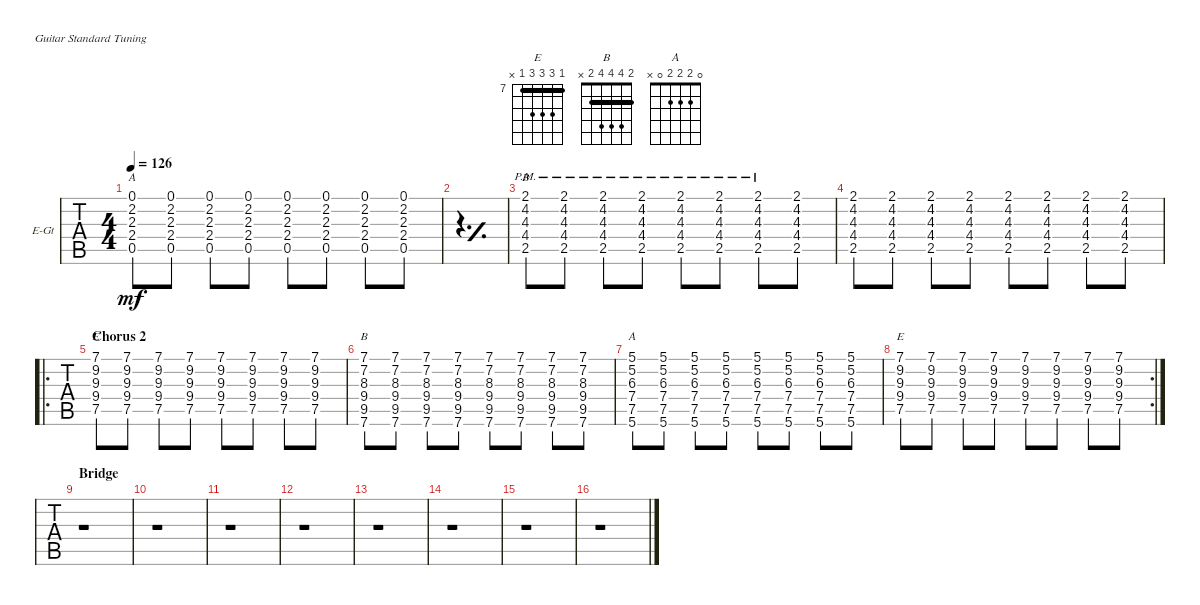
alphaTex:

\defaultSystemsLayout 4
\bracketExtendMode groupsimilarinstruments
\firstSystemTrackNameOrientation horizontal
\otherSystemsTrackNameOrientation horizontal
\track ("Guitar II" "E-Gt") {instrument distortionguitar}
\staff {tabs}
\tuning (E4 B3 G3 D3 A2 E2)
\chord ("E" 7 9 9 9 7 x) {firstfret 7 showfingering false barre 7}
\chord ("B" 7 7 8 9 9 7) {firstfret 7 showfingering false barre (7 7)}
\chord ("A" 5 5 6 7 7 5) {firstfret 5 showfingering false barre (5 5)}
\chord ("A" 0 2 2 2 0 x) {showfingering false}
\chord ("B" 2 4 4 4 2 x) {showfingering false barre 2}
\ts (4 4)
\tempo 126
\clef g2
\ks c
(0.5 2.4 2.3 2.2 0.1).8{ch "A" dy mf} (0.5 2.4 2.3 2.2 0.1).8 (0.5 2.4 2.3 2.2 0.1).8 (0.5 2.4 2.3 2.2 0.1).8 (0.5 2.4 2.3 2.2 0.1).8 (0.5 2.4 2.3 2.2 0.1).8 (0.5 2.4 2.3 2.2 0.1).8 (0.5 2.4 2.3 2.2 0.1).8 |
\simile simple
|
\simile none
(2.5{pm} 4.4{pm} 4.3{pm} 4.2{pm} 2.1{pm}).8{ch "B"} (2.5{pm} 4.4{pm} 4.3{pm} 4.2{pm} 2.1{pm}).8 (2.5{pm} 4.4{pm} 4.3{pm} 4.2{pm} 2.1{pm}).8 (2.5{pm} 4.4{pm} 4.3{pm} 4.2{pm} 2.1{pm}).8 (2.5{pm} 4.4{pm} 4.3{pm} 4.2{pm} 2.1{pm}).8 (2.5{pm} 4.4{pm} 4.3{pm} 4.2{pm} 2.1{pm}).8 (2.5 4.4{pm} 4.3{pm} 4.2{pm} 2.1{pm}).8 (2.5 4.4 4.3 4.2 2.1).8 |
(2.5 4.4 4.3 4.2 2.1).8 (2.5 4.4 4.3 4.2 2.1).8 (2.5 4.4 4.3 4.2 2.1).8 (2.5 4.4 4.3 4.2 2.1).8 (2.5 4.4 4.3 4.2 2.1).8 (2.5 4.4 4.3 4.2 2.1).8 (2.5 4.4 4.3 4.2 2.1).8 (2.5 4.4 4.3 4.2 2.1).8 |
\ro
\section ("" "Chorus 2")
(7.5 9.4 9.2 9.3 7.1).8{ch "E"} (7.5 9.4 9.2 9.3 7.1).8 (7.5 9.4 9.2 9.3 7.1).8 (7.5 9.4 9.2 9.3 7.1).8 (7.5 9.4 9.2 9.3 7.1).8 (7.5 9.4 9.2 9.3 7.1).8 (7.5 9.4 9.2 9.3 7.1).8 (7.5 9.4 9.2 9.3 7.1).8 |
(7.6 9.5 9.4 8.3 7.2 7.1).8{ch "B"} (7.6 9.5 9.4 8.3 7.2 7.1).8 (7.6 9.5 9.4 8.3 7.2 7.1).8 (7.6 9.5 9.4 8.3 7.2 7.1).8 (7.6 9.5 9.4 8.3 7.2 7.1).8 (7.6 9.5 9.4 8.3 7.2 7.1).8 (7.6 9.5 9.4 8.3 7.2 7.1).8 (7.6 9.5 9.4 8.3 7.2 7.1).8 |
(5.6 7.5 7.4 6.3 5.2 5.1).8{ch "A"} (5.6 7.5 7.4 6.3 5.2 5.1).8 (5.6 7.5 7.4 6.3 5.2 5.1).8 (5.6 7.5 7.4 6.3 5.2 5.1).8 (5.6 7.5 7.4 6.3 5.2 5.1).8 (5.6 7.5 7.4 6.3 5.2 5.1).8 (5.6 7.5 7.4 6.3 5.2 5.1).8 (5.6 7.5 7.4 6.3 5.2 5.1).8 |
\rc 2
(7.5 9.4 9.2 9.3 7.1).8{ch "E"} (7.5 9.4 9.2 9.3 7.1).8 (7.5 9.4 9.2 9.3 7.1).8 (7.5 9.4 9.2 9.3 7.1).8 (7.5 9.4 9.2 9.3 7.1).8 (7.5 9.4 9.2 9.3 7.1).8 (7.5 9.4 9.2 9.3 7.1).8 (7.5 9.4 9.2 9.3 7.1).8 |
\section ("" "Bridge")
r.1 |
r.1 |
r.1 |
r.1 |
r.1 |
r.1 |
r.1 |
r.1
